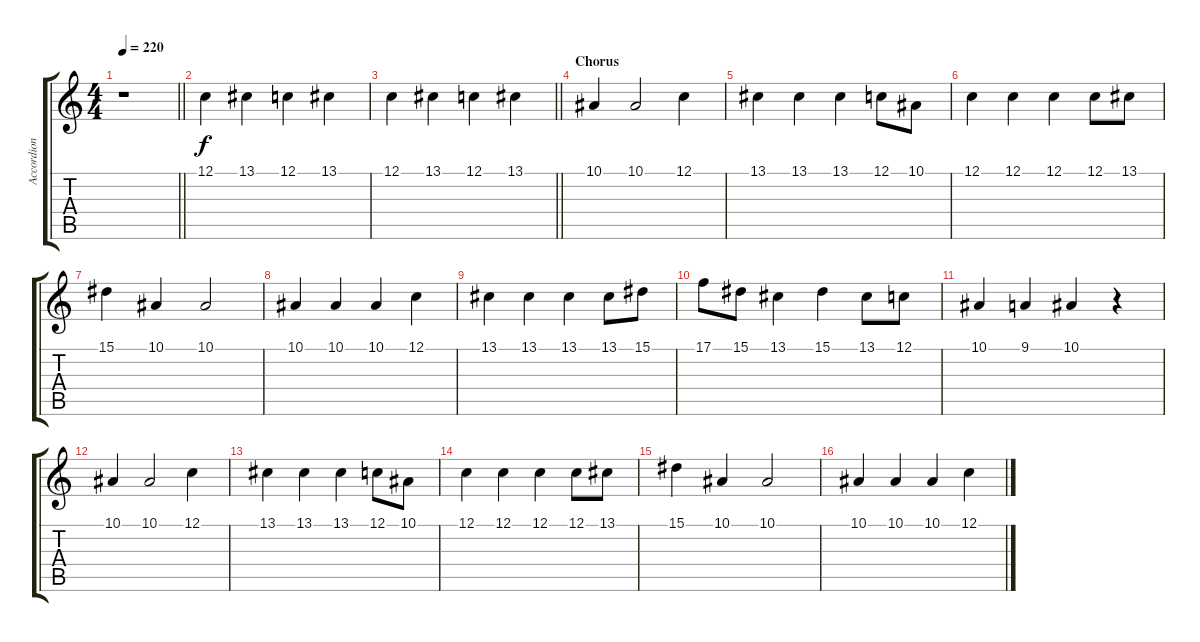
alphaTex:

\track ("Accordion RH" "Accordion ") {instrument accordion}
\staff {score tabs}
\tuning (C4 G3 Eb3 Bb2 F2 C2) {hide}
\ts (4 4)
\tempo 220
\clef g2
\barLineRight lightlight
\ks c
r.1{dy f} |
12.1.4 13.1.4 12.1.4 13.1.4 |
\barLineRight lightlight
12.1.4 13.1.4 12.1.4 13.1.4 |
\section ("" "Chorus")
10.1.4 10.1.2 12.1.4 |
13.1.4 13.1.4 13.1.4 12.1.8 10.1.8 |
12.1.4 12.1.4 12.1.4 12.1.8 13.1.8 |
15.1.4 10.1.4 10.1.2 |
10.1.4 10.1.4 10.1.4 12.1.4 |
13.1.4 13.1.4 13.1.4 13.1.8 15.1.8 |
17.1.8 15.1.8 13.1.4 15.1.4 13.1.8 12.1.8 |
10.1.4 9.1.4 10.1.4 r.4 |
10.1.4 10.1.2 12.1.4 |
13.1.4 13.1.4 13.1.4 12.1.8 10.1.8 |
12.1.4 12.1.4 12.1.4 12.1.8 13.1.8 |
15.1.4 10.1.4 10.1.2 |
10.1.4 10.1.4 10.1.4 12.1.4
